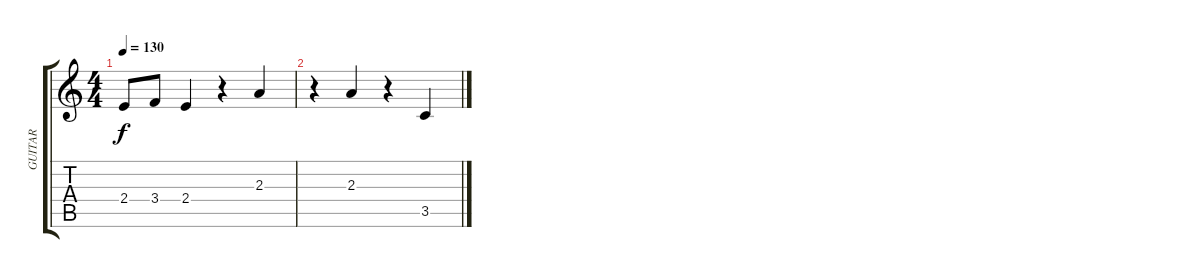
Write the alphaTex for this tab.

\track ("GUITAR" "GUITAR") {instrument acousticguitarnylon}
\staff {score tabs}
\tuning (E4 B3 G3 D3 A2 E2) {hide}
\ts (4 4)
\tempo 130
\clef g2
\ks c
2.4.8{dy f} 3.4.8 2.4.4 r.4 2.3.4 |
r.4 2.3.4 r.4 3.5.4
